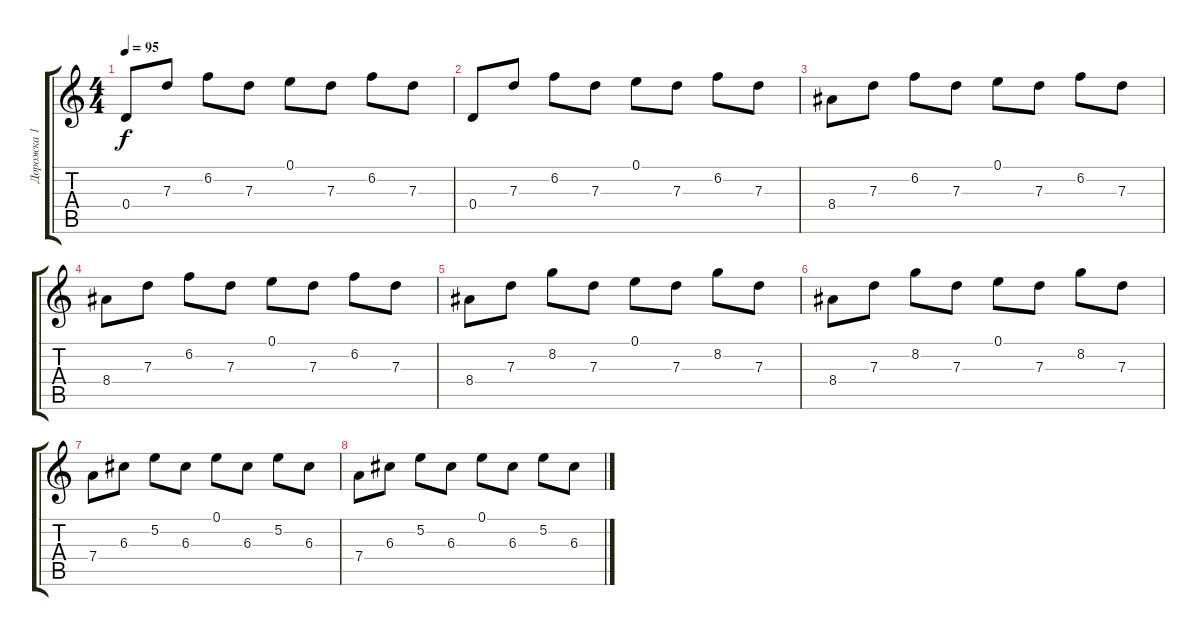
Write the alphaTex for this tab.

\track ("Дорожка 1" "Дорожка 1") {instrument electricguitarclean}
\staff {score tabs}
\tuning (E4 B3 G3 D3 A2 E2) {hide}
\ts (4 4)
\tempo 95
\clef g2
\ks c
0.4.8{dy f} 7.3.8 6.2.8 7.3.8 0.1.8 7.3.8 6.2.8 7.3.8 |
0.4.8 7.3.8 6.2.8 7.3.8 0.1.8 7.3.8 6.2.8 7.3.8 |
8.4.8 7.3.8 6.2.8 7.3.8 0.1.8 7.3.8 6.2.8 7.3.8 |
8.4.8 7.3.8 6.2.8 7.3.8 0.1.8 7.3.8 6.2.8 7.3.8 |
8.4.8 7.3.8 8.2.8 7.3.8 0.1.8 7.3.8 8.2.8 7.3.8 |
8.4.8 7.3.8 8.2.8 7.3.8 0.1.8 7.3.8 8.2.8 7.3.8 |
7.4.8 6.3.8 5.2.8 6.3.8 0.1.8 6.3.8 5.2.8 6.3.8 |
7.4.8 6.3.8 5.2.8 6.3.8 0.1.8 6.3.8 5.2.8 6.3.8
